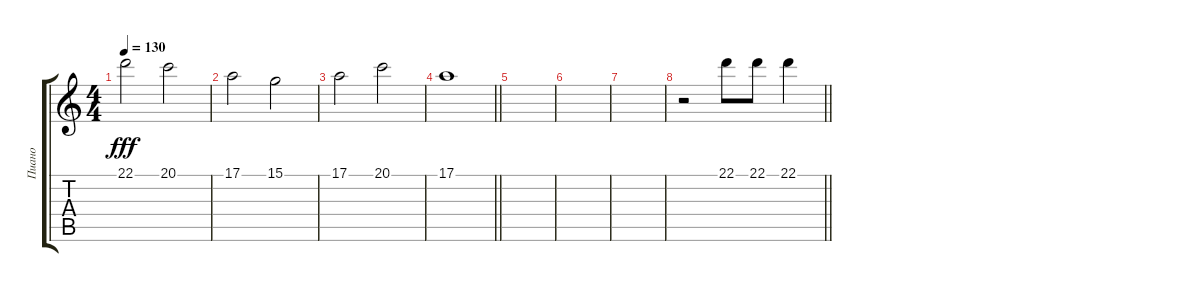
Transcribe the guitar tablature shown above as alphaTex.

\track ("Пиано" "Пиано") {instrument acousticgrandpiano}
\staff {score tabs}
\tuning (E4 B3 G3 D3 A2 E2) {hide}
\ts (4 4)
\tempo 130
\clef g2
\ks c
22.1.2{dy fff} 20.1.2 |
17.1.2 15.1.2 |
17.1.2 20.1.2 |
\barLineRight lightlight
17.1.1 |
|
|
|
\barLineRight lightlight
r.2 22.1.8 22.1.8 22.1.4
